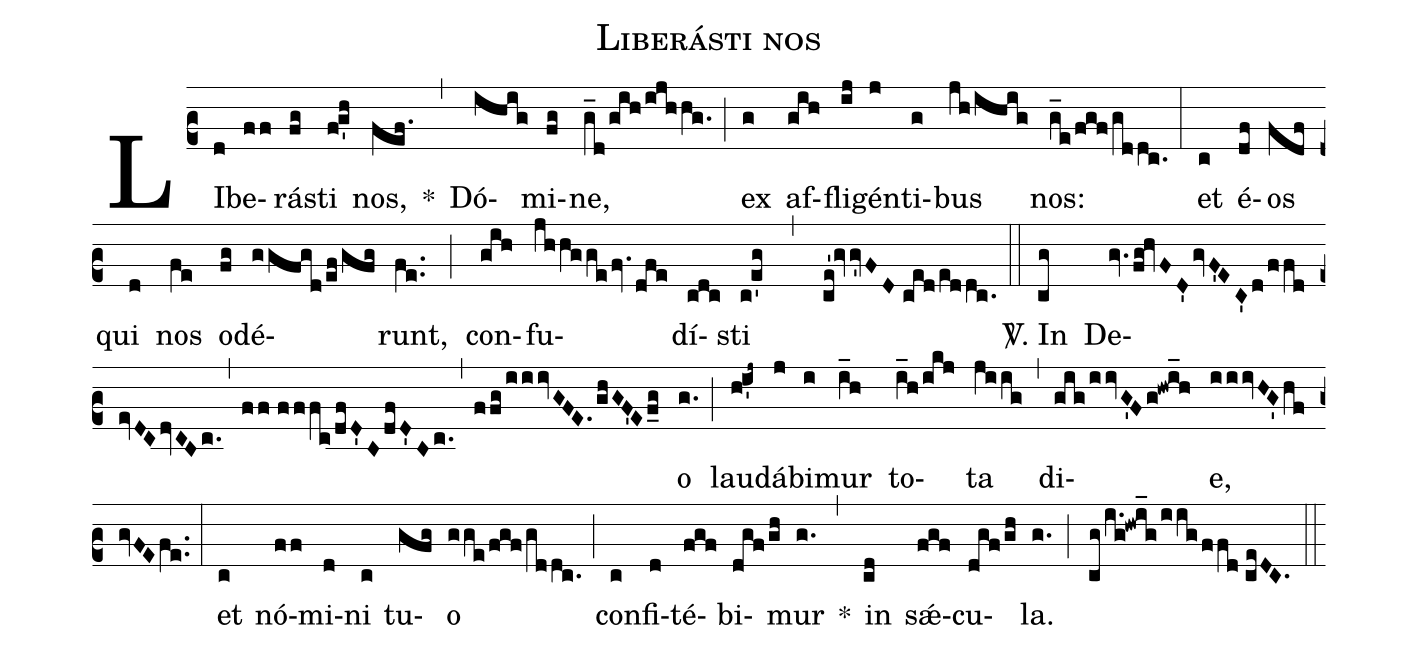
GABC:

name:Liberásti nos;
%%
(c2) LI(d)be(ff)rá(fg)sti(f!g'h) nos,(fef.) *(,) Dó(ihig)mi(fg)ne,(g_d!/gih!/ijhhg.) (;) ex(g) af(gih)fli(ij)gén(j)ti(g)bus(jh!/ihig) nos:(g_e!/fgf!/gddc.) (:)
et(c) é(df)os(fdf) qui(d) nos(fe) o(fg)dé(ggfgd!/ef!/gfg)runt,(fe..) (;) con(gih)fu(jhhggefv.dfe)dí(cdc)sti(c!e'g,ce'!gvv'FD!//ced!/eddc.) (::)

<v>\Vbar</v>. In(cg) De(gv.fg!hvFD'gvF'EC'/d!/ffdevDCdvCBc.,ff!//fffc/dfD'BdfD'Bc.,ffg!/iiivGFE.ghGF'Ef_g)o(g.) (;) lau(h!i'j~)dá(j)bi(i)mur(i_h) to(i_h!/ikj)ta(jiig) (,) di(gig!/iivG'Fg!hwi_h)e,(iiivHG'hfgvFEfe..) (:)
et(c) nó-(ff)mi(d)ni(c) tu(gfg)o(gge!/fgf!/gddc.) (;) con(c)fi(d)té(fgf)bi(dgf!/gh)mur(g.) *(,) in(cd) s<sp>'ae</sp>(fgf)cu(dgf!/gh)la.(g.!//;//cg!/i.g!hwi_g!/iig!/ffd!//ceDC.) (::)
